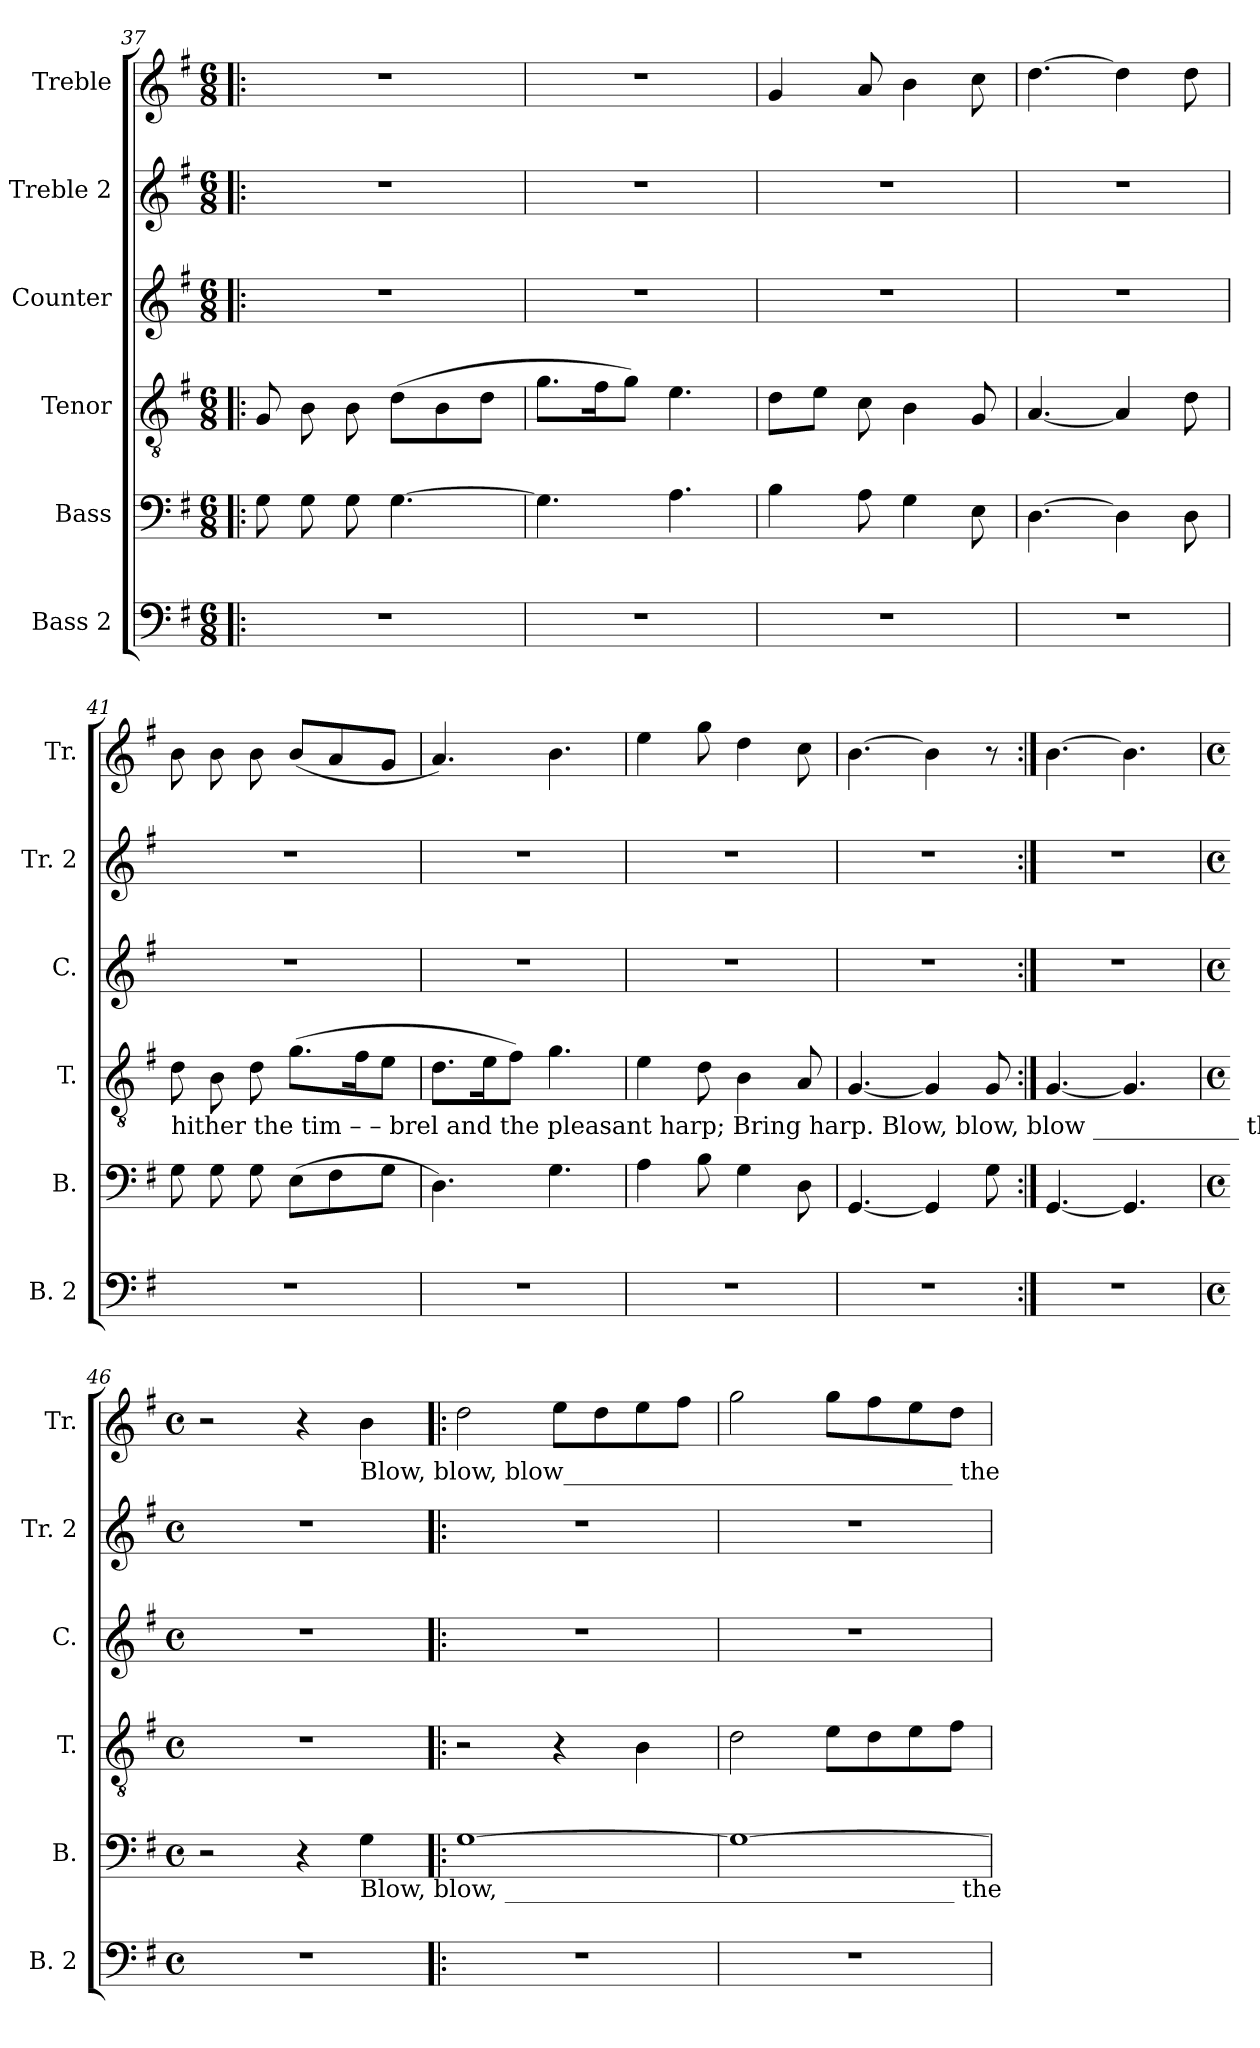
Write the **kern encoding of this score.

**kern	**kern	**kern	**kern	**kern	**kern
*part6	*part5	*part4	*part3	*part2	*part1
*staff6	*staff5	*staff4	*staff3	*staff2	*staff1
*I"Bass 2	*I"Bass	*I"Tenor	*I"Counter	*I"Treble 2	*I"Treble
*I'B. 2	*I'B.	*I'T.	*I'C.	*I'Tr. 2	*I'Tr.
*clefF4	*clefF4	*clefGv2	*clefG2	*clefG2	*clefG2
*k[f#]	*k[f#]	*k[f#]	*k[f#]	*k[f#]	*k[f#]
*M6/8	*M6/8	*M6/8	*M6/8	*M6/8	*M6/8
=37!|:	=37!|:	=37!|:	=37!|:	=37!|:	=37!|:
2.r	8G\	8G/	2.r	2.r	2.r
.	8G\	8B\	.	.	.
.	8G\	8B\	.	.	.
.	[4.G\	(8d\L	.	.	.
.	.	8B\	.	.	.
.	.	8d\J	.	.	.
=38	=38	=38	=38	=38	=38
2.r	4.G\]	8.g\L	2.r	2.r	2.r
.	.	16f#\K	.	.	.
.	.	8g\J)	.	.	.
.	4.A\	4.e\	.	.	.
=39	=39	=39	=39	=39	=39
2.r	4B\	8d\L	2.r	2.r	4g/
.	.	8e\J	.	.	.
.	8A\	8c\	.	.	8a/
.	4G\	4B\	.	.	4b\
.	8E\	8G/	.	.	8cc\
=40	=40	=40	=40	=40	=40
2.r	[4.D\	[4.A/	2.r	2.r	[4.dd\
.	4D\]	4A/]	.	.	4dd\]
.	8D\	8d\	.	.	8dd\
!!LO:LB:g=z
=41	=41	=41	=41	=41	=41
!	!	!LO:TX:b:t=hither the tim        –        –      brel and the pleasant harp;  Bring    harp.                                                    Blow,   blow, blow ____________  the	!	!	!
2.r	8G\	8d\	2.r	2.r	8b\
.	8G\	8B\	.	.	8b\
.	8G\	8d\	.	.	8b\
.	(8E\L	(8.g\L	.	.	(8b/L
.	8F#\	.	.	.	8a/
.	.	16f#\K	.	.	.
.	8G\J	8e\J	.	.	8g/J
=42	=42	=42	=42	=42	=42
2.r	4.D\)	8.d\L	2.r	2.r	4.a/)
.	.	16e\K	.	.	.
.	.	8f#\J)	.	.	.
.	4.G\	4.g\	.	.	4.b\
=43	=43	=43	=43	=43	=43
2.r	4A\	4e\	2.r	2.r	4ee\
.	8B\	8d\	.	.	8gg\
.	4G\	4B\	.	.	4dd\
.	8D\	8A/	.	.	8cc\
=44	=44	=44	=44	=44	=44
2.r	[4.GG/	[4.G/	2.r	2.r	[4.b\
.	4GG/]	4G/]	.	.	4b\]
.	8G\	8G/	.	.	8r
=45:|!	=45:|!	=45:|!	=45:|!	=45:|!	=45:|!
2.r	[4.GG/	[4.G/	2.r	2.r	[4.b\
.	4.GG/]	4.G/]	.	.	4.b\]
=46	=46	=46	=46	=46	=46
*M4/4	*M4/4	*M4/4	*M4/4	*M4/4	*M4/4
*met(c)	*met(c)	*met(c)	*met(c)	*met(c)	*met(c)
1r	2r	1r	1r	1r	2r
.	4r	.	.	.	4r
!	!	!	!	!	!LO:TX:b:t=Blow,  blow, blow________________________________     the
!	!LO:TX:b:t=Blow,   blow, _____________________________________     the	!	!	!	!
.	4G\	.	.	.	4b\
=47!|:	=47!|:	=47!|:	=47!|:	=47!|:	=47!|:
1r	[1G	2r	1r	1r	2dd\
.	.	4r	.	.	8ee\L
.	.	.	.	.	8dd\
.	.	4B\	.	.	8ee\
.	.	.	.	.	8ff#\J
=48	=48	=48	=48	=48	=48
1r	1G_	2d\	1r	1r	2gg\
.	.	8e\L	.	.	8gg\L
.	.	8d\	.	.	8ff#\
.	.	8e\	.	.	8ee\
.	.	8f#\J	.	.	8dd\J
=	=	=	=	=	=
*-	*-	*-	*-	*-	*-
